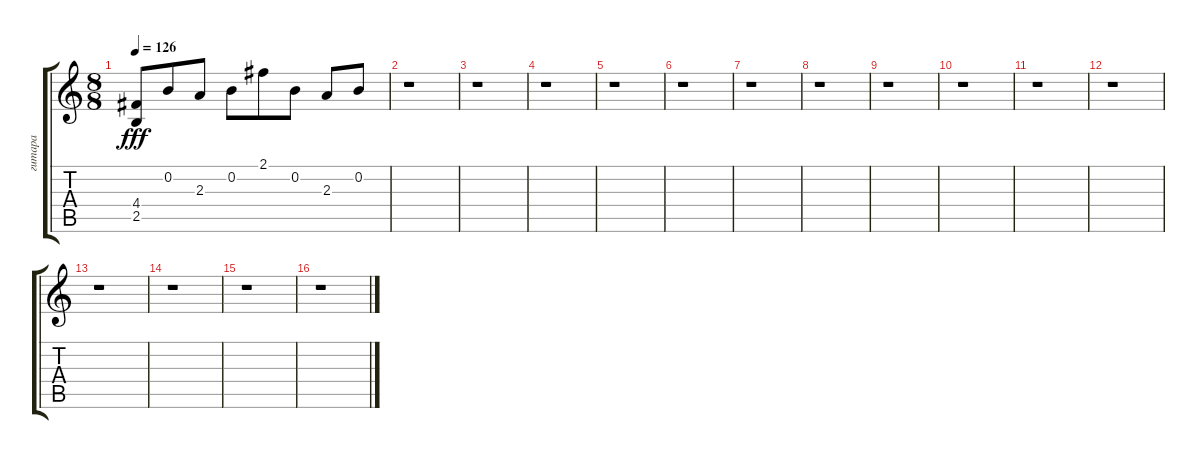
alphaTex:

\track ("гитара" "гитара") {instrument acousticguitarsteel}
\staff {score tabs}
\tuning (E4 B3 G3 D3 A2 E2) {hide}
\ts (8 8)
\tempo 126
\clef g2
\ks c
(4.4 2.5).8{dy fff} 0.2.8 2.3.8 0.2.8 2.1.8 0.2.8 2.3.8 0.2.8 |
r.1 |
r.1 |
r.1 |
r.1 |
r.1 |
r.1 |
r.1 |
r.1 |
r.1 |
r.1 |
r.1 |
r.1 |
r.1 |
r.1 |
r.1
